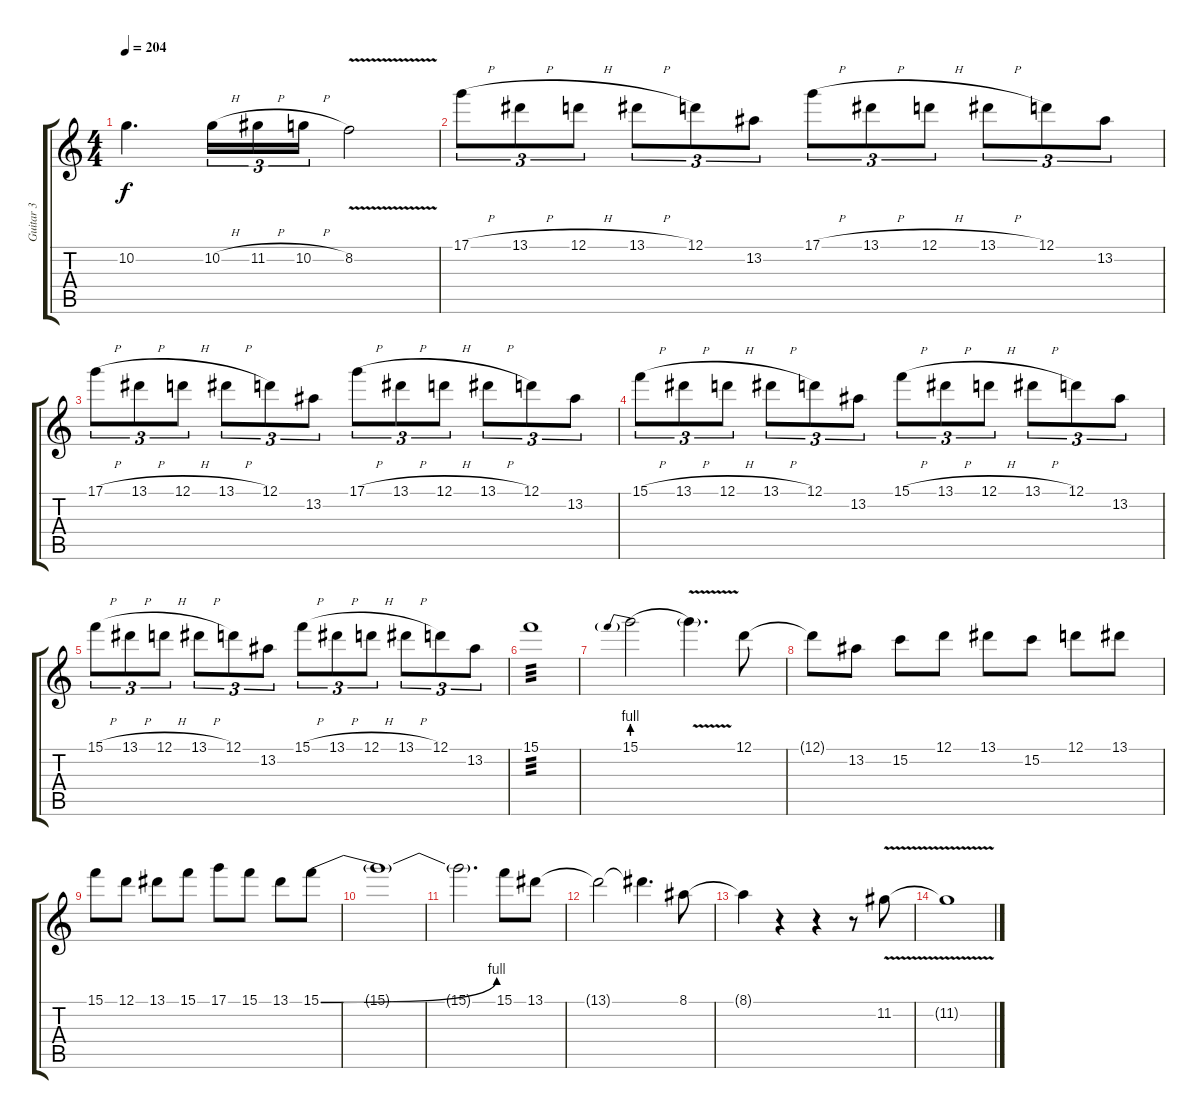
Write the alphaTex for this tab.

\track ("Guitar 3" "Guitar 3") {instrument distortionguitar}
\staff {score tabs}
\tuning (D4 A3 F3 C3 G2 C2) {hide}
\ts (4 4)
\tempo 204
\clef g2
\ks c
10.2.4{d dy f} 10.2{h}.16{tu (3 2)} 11.2{h}.16{tu (3 2)} 10.2{h}.16{tu (3 2)} 8.2{v}.2 |
17.1{h}.8{tu (3 2)} 13.1{h}.8{tu (3 2)} 12.1{h}.8{tu (3 2)} 13.1{h}.8{tu (3 2)} 12.1.8{tu (3 2)} 13.2.8{tu (3 2)} 17.1{h}.8{tu (3 2)} 13.1{h}.8{tu (3 2)} 12.1{h}.8{tu (3 2)} 13.1{h}.8{tu (3 2)} 12.1.8{tu (3 2)} 13.2.8{tu (3 2)} |
17.1{h}.8{tu (3 2)} 13.1{h}.8{tu (3 2)} 12.1{h}.8{tu (3 2)} 13.1{h}.8{tu (3 2)} 12.1.8{tu (3 2)} 13.2.8{tu (3 2)} 17.1{h}.8{tu (3 2)} 13.1{h}.8{tu (3 2)} 12.1{h}.8{tu (3 2)} 13.1{h}.8{tu (3 2)} 12.1.8{tu (3 2)} 13.2.8{tu (3 2)} |
15.1{h}.8{tu (3 2)} 13.1{h}.8{tu (3 2)} 12.1{h}.8{tu (3 2)} 13.1{h}.8{tu (3 2)} 12.1.8{tu (3 2)} 13.2.8{tu (3 2)} 15.1{h}.8{tu (3 2)} 13.1{h}.8{tu (3 2)} 12.1{h}.8{tu (3 2)} 13.1{h}.8{tu (3 2)} 12.1.8{tu (3 2)} 13.2.8{tu (3 2)} |
15.1{h}.8{tu (3 2)} 13.1{h}.8{tu (3 2)} 12.1{h}.8{tu (3 2)} 13.1{h}.8{tu (3 2)} 12.1.8{tu (3 2)} 13.2.8{tu (3 2)} 15.1{h}.8{tu (3 2)} 13.1{h}.8{tu (3 2)} 12.1{h}.8{tu (3 2)} 13.1{h}.8{tu (3 2)} 12.1.8{tu (3 2)} 13.2.8{tu (3 2)} |
15.1.1{tp 3} |
15.1{be (prebend 0 4 60 4)}.2 15.1{v t}.4{d} 12.1.8 |
12.1{t}.8 13.2.8 15.2.8 12.1.8 13.1.8 15.2.8 12.1.8 13.1.8 |
15.1.8 12.1.8 13.1.8 15.1.8 17.1.8 15.1.8 13.1.8 15.1{be (bend 0 0 60 4)}.8 |
15.1{t}.1 |
15.1{t}.2{d} 15.1.8 13.1.8 |
13.1{t}.2 13.1{t}.4{d} 8.1.8 |
8.1{t}.4 r.4 r.4 r.8 11.2{v}.8 |
11.2{t}.1
